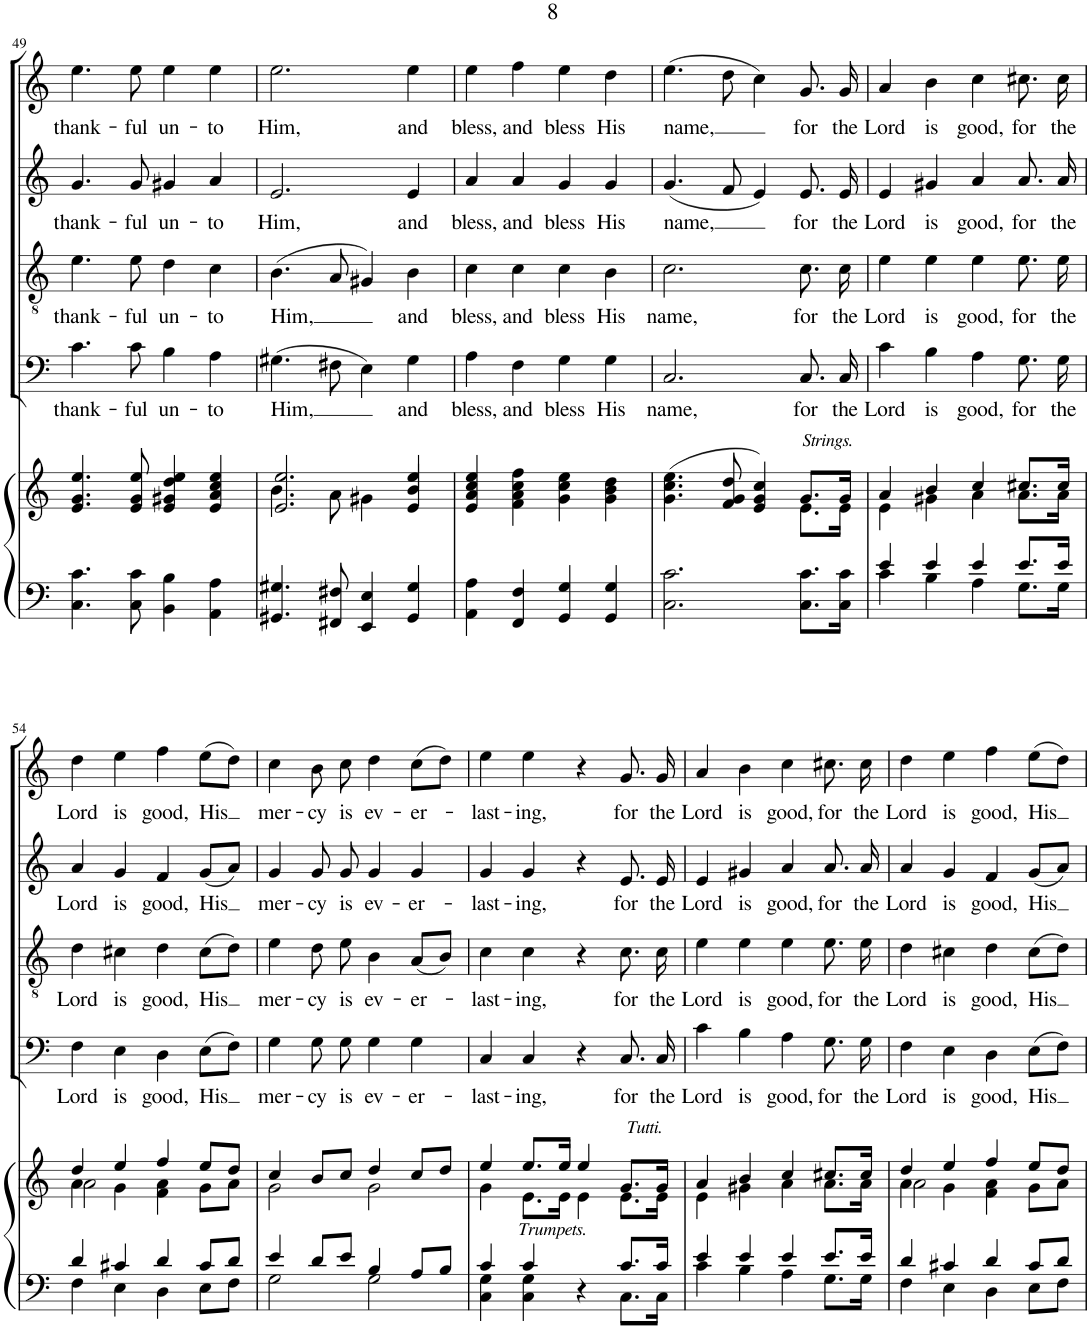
**kern	**kern	**kern	**text	**kern	**text	**kern	**text	**kern	**text
*part5	*part5	*part4	*part4	*part3	*part3	*part2	*part2	*part1	*part1
*staff6	*staff5	*staff4	*staff4	*staff3	*staff3	*staff2	*staff2	*staff1	*staff1
*I"Accompt.	*	*I"Bass	*	*I"Tenor	*	*I"Alto	*	*I"Soprano	*
!!LO:PB:g=z
*clefF4	*clefG2	*clefF4	*	*clefGv2	*	*clefG2	*	*clefG2	*
*k[]	*k[]	*k[]	*	*k[]	*	*k[]	*	*k[]	*
*M4/4	*M4/4	*M4/4	*	*M4/4	*	*M4/4	*	*M4/4	*
*met(c)	*met(c)	*met(c)	*	*met(c)	*	*met(c)	*	*met(c)	*
=49	=49	=49	=49	=49	=49	=49	=49	=49	=49
!	!	!	!LO:LY:b	!	!LO:LY:b	!	!LO:LY:b	!	!LO:LY:b
4.C\ 4.c\	4.e/ 4.g/ 4.ee/	4.c\	thank-	4.e\	thank-	4.g/	thank-	4.ee\	thank-
!	!	!	!LO:LY:b	!	!LO:LY:b	!	!LO:LY:b	!	!LO:LY:b
8C\ 8c\	8e/ 8g/ 8ee/	8c\	-ful	8e\	-ful	8g/	-ful	8ee\	-ful
!	!	!	!LO:LY:b	!	!LO:LY:b	!	!LO:LY:b	!	!LO:LY:b
4BB\ 4B\	4e/ 4g#X/ 4dd/ 4ee/	4B\	un-	4d\	un-	4g#X/	un-	4ee\	un-
!	!	!	!LO:LY:b	!	!LO:LY:b	!	!LO:LY:b	!	!LO:LY:b
4AA\ 4A\	4e/ 4a/ 4cc/ 4ee/	4A\	-to	4c\	-to	4a/	-to	4ee\	-to
=50	=50	=50	=50	=50	=50	=50	=50	=50	=50
*	*^	*	*	*	*	*	*	*	*
!	!	!	!	!LO:LY:b	!	!LO:LY:b	!	!LO:LY:b	!	!LO:LY:b
4.GG#X/ 4.G#X/	2.e/ 2.ee/	4.b\	(4.G#X\	Him,	(4.B\	Him,	2.e/	Him,	2.ee\	Him,
8FF#X/ 8F#X/	.	8a\	8F#X\	.	8A/	.	.	.	.	.
4EE/ 4E/	.	4g#X\	4E\)	.	4G#X/)	.	.	.	.	.
!	!	!	!	!LO:LY:b	!	!LO:LY:b	!	!LO:LY:b	!	!LO:LY:b
4GG#/ 4G#/	4e/ 4ee/	4b/	4G#\	and	4B\	and	4e/	and	4ee\	and
=51	=51	=51	=51	=51	=51	=51	=51	=51	=51	=51
!	!	!	!	!LO:LY:b	!	!LO:LY:b	!	!LO:LY:b	!	!LO:LY:b
*	*v	*v	*	*	*	*	*	*	*	*
4AA\ 4A\	4e/ 4a/ 4cc/ 4ee/	4A\	bless,	4c\	bless,	4a/	bless,	4ee\	bless,
!	!	!	!LO:LY:b	!	!LO:LY:b	!	!LO:LY:b	!	!LO:LY:b
4FF/ 4F/	4f\ 4a\ 4cc\ 4ff\	4F\	and	4c\	and	4a/	and	4ff\	and
!	!	!	!LO:LY:b	!	!LO:LY:b	!	!LO:LY:b	!	!LO:LY:b
4GG/ 4G/	4g\ 4cc\ 4ee\	4G\	bless	4c\	bless	4g/	bless	4ee\	bless
!	!	!	!LO:LY:b	!	!LO:LY:b	!	!LO:LY:b	!	!LO:LY:b
4GG/ 4G/	4g\ 4b\ 4dd\	4G\	His	4B\	His	4g/	His	4dd\	His
=52	=52	=52	=52	=52	=52	=52	=52	=52	=52
*	*^	*	*	*	*	*	*	*	*
!	!	!	!	!LO:LY:b	!	!LO:LY:b	!	!LO:LY:b	!	!LO:LY:b
2.C\ 2.c\	(4.g\ 4.cc\ 4.ee\	2.ryy	2.C/	name,	2.c\	name,	(4.g/	name,	(4.ee\	name,
.	8f/ 8g/ 8dd/	.	.	.	.	.	8f/	.	8dd\	.
.	4e/ 4g/ 4cc/)	.	.	.	.	.	4e/)	.	4cc\)	.
!	!LO:TX:a:i:t=Strings.	!	!	!	!	!	!	!	!	!
!	!	!	!	!LO:LY:b	!	!LO:LY:b	!	!LO:LY:b	!	!LO:LY:b
8.C\ 8.c\L	8.g/L	8.e\L	8.C/	for	8.c\	for	8.e/	for	8.g/	for
!	!	!	!	!LO:LY:b	!	!LO:LY:b	!	!LO:LY:b	!	!LO:LY:b
16C\ 16c\Jk	16g/Jk	16e\Jk	16C/	the	16c\	the	16e/	the	16g/	the
=53	=53	=53	=53	=53	=53	=53	=53	=53	=53	=53
*^	*	*	*	*	*	*	*	*	*	*
!	!	!	!	!	!LO:LY:b	!	!LO:LY:b	!	!LO:LY:b	!	!LO:LY:b
4e/	4c\	4a/	4e\	4c\	Lord	4e\	Lord	4e/	Lord	4a/	Lord
!	!	!	!	!	!LO:LY:b	!	!LO:LY:b	!	!LO:LY:b	!	!LO:LY:b
4e/	4B\	4b/	4g#X\	4B\	is	4e\	is	4g#X/	is	4b\	is
!	!	!	!	!	!LO:LY:b	!	!LO:LY:b	!	!LO:LY:b	!	!LO:LY:b
4e/	4A\	4cc/	4a\	4A\	good,	4e\	good,	4a/	good,	4cc\	good,
!	!	!	!	!	!LO:LY:b	!	!LO:LY:b	!	!LO:LY:b	!	!LO:LY:b
8.e/L	8.G\L	8.cc#X/L	8.a\L	8.G\	for	8.e\	for	8.a/	for	8.cc#X\	for
!	!	!	!	!	!LO:LY:b	!	!LO:LY:b	!	!LO:LY:b	!	!LO:LY:b
16e/Jk	16G\Jk	16cc#/Jk	16a\Jk	16G\	the	16e\	the	16a/	the	16cc#\	the
!!LO:LB:g=z
=54	=54	=54	=54	=54	=54	=54	=54	=54	=54	=54	=54
*	*	*	*^	*	*	*	*	*	*	*	*
!	!	!	!	!	!	!LO:LY:b	!	!LO:LY:b	!	!LO:LY:b	!	!LO:LY:b
4d/	4F\	4dd/	4a\	2a\	4F\	Lord	4d\	Lord	4a/	Lord	4dd\	Lord
!	!	!	!	!	!	!LO:LY:b	!	!LO:LY:b	!	!LO:LY:b	!	!LO:LY:b
4c#X/	4E\	4ee/	4g\	.	4E\	is	4c#X\	is	4g/	is	4ee\	is
!	!	!	!	!	!	!LO:LY:b	!	!LO:LY:b	!	!LO:LY:b	!	!LO:LY:b
4d/	4D\	4ff/	4f\ 4a\	2ryy	4D\	good,	4d\	good,	4f/	good,	4ff\	good,
!	!	!	!	!	!	!LO:LY:b	!	!LO:LY:b	!	!LO:LY:b	!	!LO:LY:b
8c#/L	8E\L	8ee/L	8g\L	.	(8E\L	His	(8c#\L	His	(8g/L	His	(8ee\L	His
8d/J	8F\J	8dd/J	8a\J	.	8F\J)	.	8d\J)	.	8a/J)	.	8dd\J)	.
*	*	*	*v	*v	*	*	*	*	*	*	*	*
=55	=55	=55	=55	=55	=55	=55	=55	=55	=55	=55	=55
!	!	!	!	!	!LO:LY:b	!	!LO:LY:b	!	!LO:LY:b	!	!LO:LY:b
4e/	2G\	4cc/	2g\	4G\	mer-	4e\	mer-	4g/	mer-	4cc\	mer-
!	!	!	!	!	!LO:LY:b	!	!LO:LY:b	!	!LO:LY:b	!	!LO:LY:b
8d/L	.	8b/L	.	8G\	-cy	8d\	-cy	8g/	-cy	8b\	-cy
!	!	!	!	!	!LO:LY:b	!	!LO:LY:b	!	!LO:LY:b	!	!LO:LY:b
8e/J	.	8cc/J	.	8G\	is	8e\	is	8g/	is	8cc\	is
!	!	!	!	!	!LO:LY:b	!	!LO:LY:b	!	!LO:LY:b	!	!LO:LY:b
4B/	2G\	4dd/	2g\	4G\	ev-	4B\	ev-	4g/	ev-	4dd\	ev-
!	!	!	!	!	!LO:LY:b	!	!LO:LY:b	!	!LO:LY:b	!	!LO:LY:b
8A/L	.	8cc/L	.	4G\	-er-	(8A/L	-er-	4g/	-er-	(8cc\L	-er-
8B/J	.	8dd/J	.	.	.	8B/J)	.	.	.	8dd\J)	.
=56	=56	=56	=56	=56	=56	=56	=56	=56	=56	=56	=56
!	!	!	!	!	!LO:LY:b	!	!LO:LY:b	!	!LO:LY:b	!	!LO:LY:b
4c/	4C\ 4G\	4ee/	4g\	4C/	-last-	4c\	-last-	4g/	-last-	4ee\	-last-
!	!	!LO:TX:b:i:t=Trumpets.	!	!	!	!	!	!	!	!	!
!	!	!	!	!	!LO:LY:b	!	!LO:LY:b	!	!LO:LY:b	!	!LO:LY:b
4c/	4C\ 4G\	8.ee/L	8.e\L	4C/	-ing,	4c\	-ing,	4g/	-ing,	4ee\	-ing,
.	.	16ee/Jk	16e\Jk	.	.	.	.	.	.	.	.
4r	4ryy	4ee/	4e\	4r	.	4r	.	4r	.	4r	.
!	!	!LO:TX:a:i:t=Tutti.	!	!	!	!	!	!	!	!	!
!	!	!	!	!	!LO:LY:b	!	!LO:LY:b	!	!LO:LY:b	!	!LO:LY:b
8.c/L	8.C\L	8.g/L	8.e\L	8.C/	for	8.c\	for	8.e/	for	8.g/	for
!	!	!	!	!	!LO:LY:b	!	!LO:LY:b	!	!LO:LY:b	!	!LO:LY:b
16c/Jk	16C\Jk	16g/Jk	16e\Jk	16C/	the	16c\	the	16e/	the	16g/	the
=57	=57	=57	=57	=57	=57	=57	=57	=57	=57	=57	=57
!	!	!	!	!	!LO:LY:b	!	!LO:LY:b	!	!LO:LY:b	!	!LO:LY:b
4e/	4c\	4a/	4e\	4c\	Lord	4e\	Lord	4e/	Lord	4a/	Lord
!	!	!	!	!	!LO:LY:b	!	!LO:LY:b	!	!LO:LY:b	!	!LO:LY:b
4e/	4B\	4b/	4g#X\	4B\	is	4e\	is	4g#X/	is	4b\	is
!	!	!	!	!	!LO:LY:b	!	!LO:LY:b	!	!LO:LY:b	!	!LO:LY:b
4e/	4A\	4cc/	4a\	4A\	good,	4e\	good,	4a/	good,	4cc\	good,
!	!	!	!	!	!LO:LY:b	!	!LO:LY:b	!	!LO:LY:b	!	!LO:LY:b
8.e/L	8.G\L	8.cc#X/L	8.a\L	8.G\	for	8.e\	for	8.a/	for	8.cc#X\	for
!	!	!	!	!	!LO:LY:b	!	!LO:LY:b	!	!LO:LY:b	!	!LO:LY:b
16e/Jk	16G\Jk	16cc#/Jk	16a\Jk	16G\	the	16e\	the	16a/	the	16cc#\	the
=58	=58	=58	=58	=58	=58	=58	=58	=58	=58	=58	=58
*	*	*	*^	*	*	*	*	*	*	*	*
!	!	!	!	!	!	!LO:LY:b	!	!LO:LY:b	!	!LO:LY:b	!	!LO:LY:b
4d/	4F\	4dd/	4a\	2a\	4F\	Lord	4d\	Lord	4a/	Lord	4dd\	Lord
!	!	!	!	!	!	!LO:LY:b	!	!LO:LY:b	!	!LO:LY:b	!	!LO:LY:b
4c#X/	4E\	4ee/	4g\	.	4E\	is	4c#X\	is	4g/	is	4ee\	is
!	!	!	!	!	!	!LO:LY:b	!	!LO:LY:b	!	!LO:LY:b	!	!LO:LY:b
4d/	4D\	4ff/	4f\ 4a\	2ryy	4D\	good,	4d\	good,	4f/	good,	4ff\	good,
!	!	!	!	!	!	!LO:LY:b	!	!LO:LY:b	!	!LO:LY:b	!	!LO:LY:b
8c#/L	8E\L	8ee/L	8g\L	.	(8E\L	His	(8c#\L	His	(8g/L	His	(8ee\L	His
8d/J	8F\J	8dd/J	8a\J	.	8F\J)	.	8d\J)	.	8a/J)	.	8dd\J)	.
*v	*v	*	*	*	*	*	*	*	*	*	*	*
*	*v	*v	*v	*	*	*	*	*	*	*	*
=	=	=	=	=	=	=	=	=	=
*-	*-	*-	*-	*-	*-	*-	*-	*-	*-
